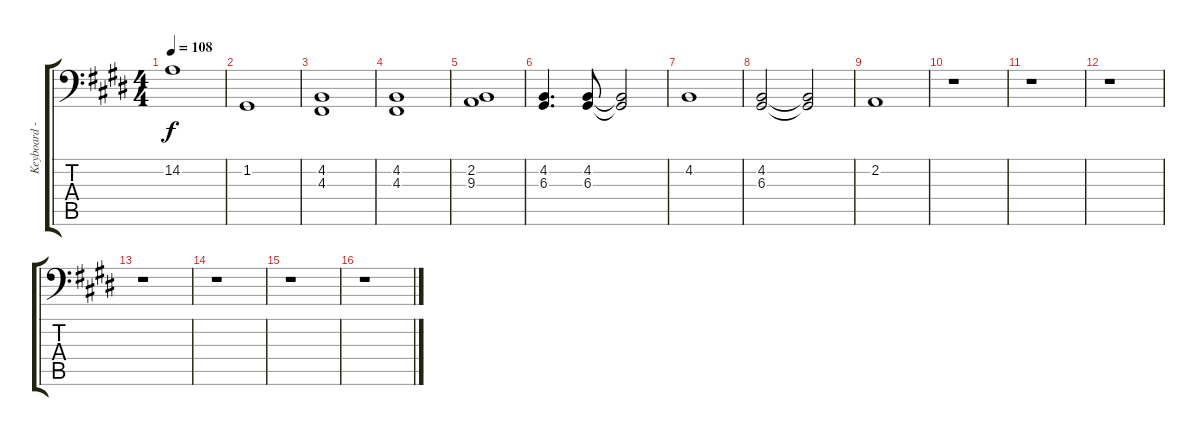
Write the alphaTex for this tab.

\track ("Keyboard - Jordan Rudess" "Keyboard -") {instrument acousticgrandpiano}
\staff {score tabs}
\tuning (C3 G2 D2 A1 E1 B0) {hide}
\ts (4 4)
\tempo 108
\clef f4
\ks e
14.2.1{dy f} |
1.2.1{instrument englishhorn} |
(4.2 4.3).1 |
(4.2 4.3).1 |
(2.2 9.3).1 |
(4.2 6.3).4{d} (4.2 6.3).8 (4.2{t} 6.3{t}).2 |
4.2.1 |
(4.2 6.3).2 (4.2{t} 6.3{t}).2 |
2.2.1 |
r.1 |
r.1 |
r.1 |
r.1 |
r.1 |
r.1 |
r.1
